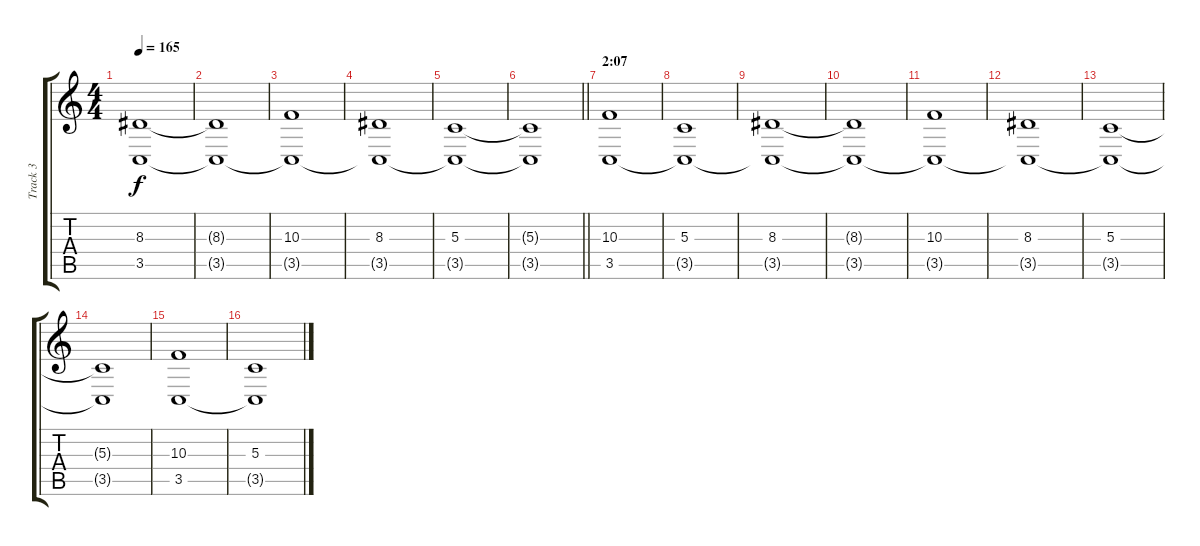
\track ("Track 3" "Track 3") {instrument accordion}
\staff {score tabs}
\tuning (E4 B3 G3 D3 A2 E2) {hide}
\ts (4 4)
\tempo 165
\clef g2
\ks c
(8.3 3.5{t}).1{dy f} |
(8.3{t} 3.5{t}).1 |
(10.3 3.5{t}).1 |
(8.3 3.5{t}).1 |
(5.3 3.5{t}).1 |
\barLineRight lightlight
(5.3{t} 3.5{t}).1 |
\section ("" "2:07")
(10.3 3.5).1 |
(5.3 3.5{t}).1 |
(8.3 3.5{t}).1 |
(8.3{t} 3.5{t}).1 |
(10.3 3.5{t}).1 |
(8.3 3.5{t}).1 |
(5.3 3.5{t}).1 |
(5.3{t} 3.5{t}).1 |
(10.3 3.5).1 |
(5.3 3.5{t}).1
